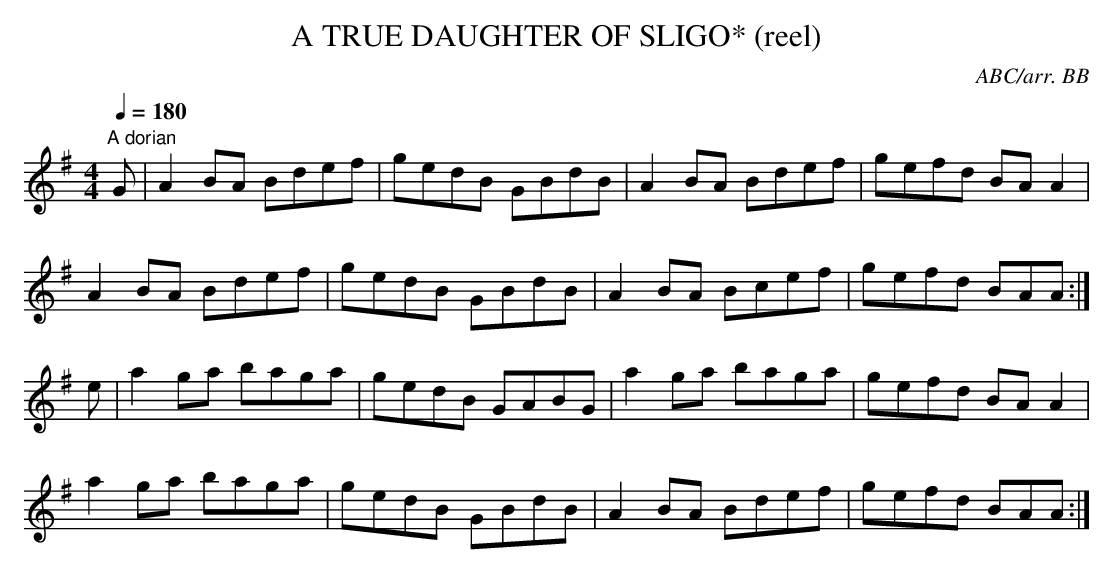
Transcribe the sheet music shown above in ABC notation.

X:1
T:TRUE DAUGHTER OF SLIGO* (reel), A
C:ABC/arr. BB
close to "Sligo Maid", hence my name for it!
M:4/4
Q:1/4=180
K:G
"A dorian"
G|A2BA Bdef|gedB GBdB|A2BA Bdef|gefd BAA2|
A2BA Bdef|gedB GBdB|A2BA Bcef|gefd BAA:|
e|a2ga baga|gedB GABG|a2ga baga|gefd BAA2|
a2ga baga|gedB GBdB|A2BA Bdef|gefd BAA:|
